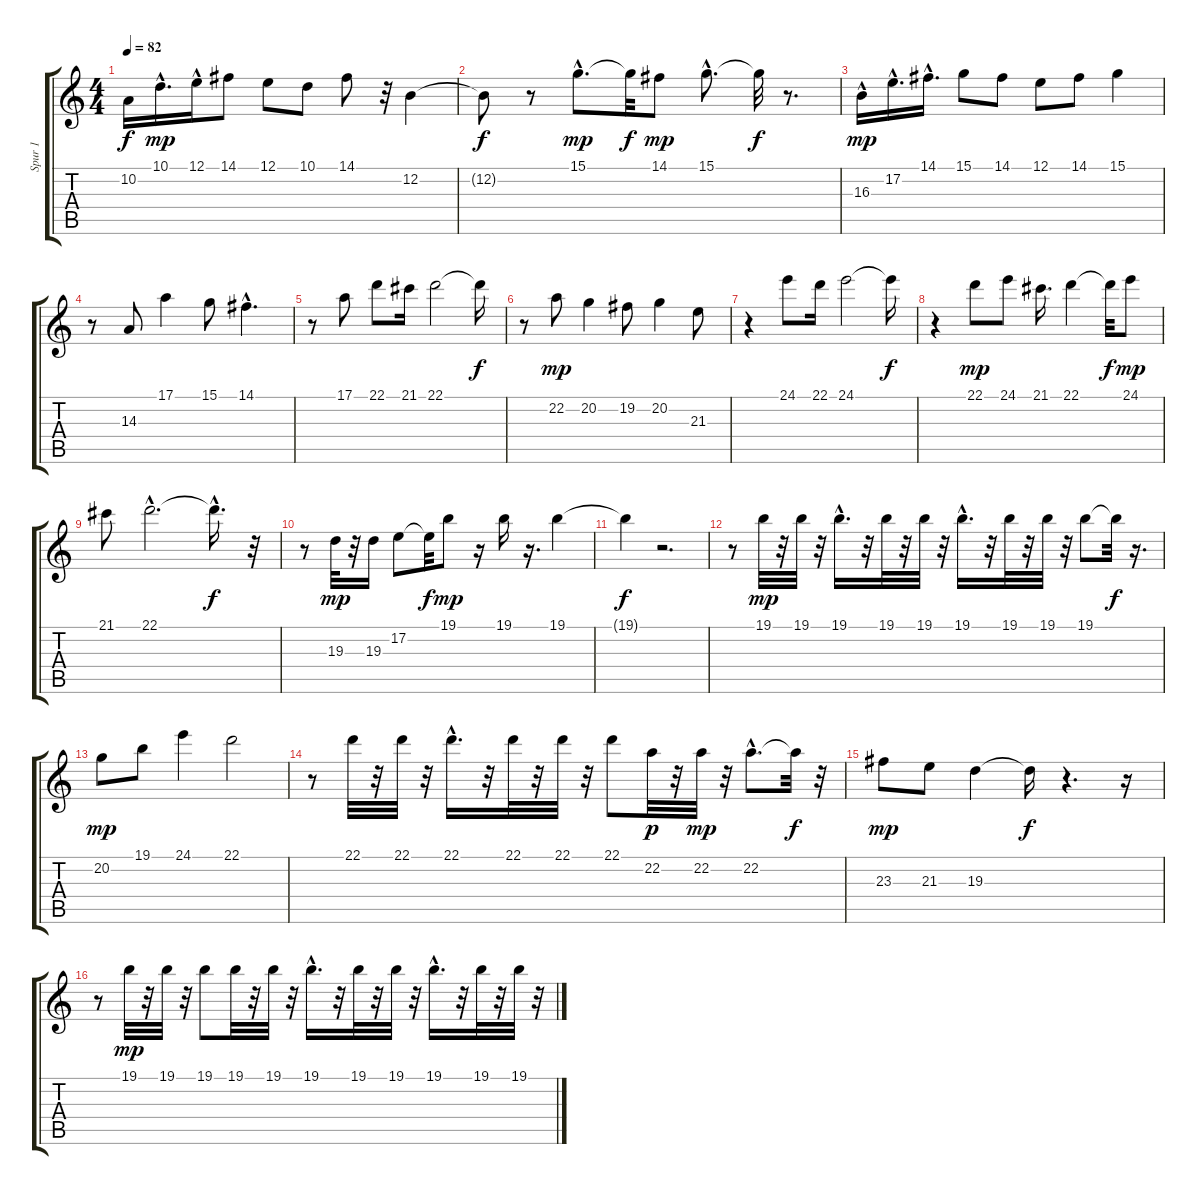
\track ("Spur 1" "Spur 1") {instrument flute}
\staff {score tabs}
\tuning (E4 B3 G3 D3 A2 E2) {hide}
\ts (4 4)
\tempo 82
\clef g2
\ks c
10.2{t}.16{dy f} 10.1{hac}.16{d dy mp} 12.1{hac}.16 14.1.8 12.1.8 10.1.8 14.1.8 r.32 12.2.4 |
12.2{t}.8{dy f} r.8 15.1{hac}.8{d dy mp} 15.1{t}.32{dy f} 14.1.8{dy mp} 15.1{hac}.8{d} 15.1{t}.32{dy f} r.8{d} |
16.3{hac}.16{dy mp} 17.2{hac}.16{d} 14.1{hac}.16{d} 15.1.8 14.1.8 12.1.8 14.1.8 15.1.4 |
r.8 14.3.8 17.1.4 15.1.8 14.1{hac}.4{d} |
r.8 17.1.8 22.1.8 21.1.16 22.1.2 22.1{t}.16{dy f} |
r.8 22.2.8{dy mp} 20.2.4 19.2.8 20.2.4 21.3.8 |
r.4 24.1.8 22.1.16 24.1.2 24.1{t}.16{dy f} |
r.4 22.1.8{dy mp} 24.1.8 21.1.16{d} 22.1.4 22.1{t}.32{dy f} 24.1.8{dy mp} |
21.1.8 22.1{hac}.2{d} 22.1{hac t}.16{d dy f} r.32 |
r.8 19.3.32{dy mp} r.32 19.3.16 17.2.8 17.2{t}.32{dy f} 19.1.8{dy mp} r.16 19.1.16 r.16{d} 19.1.4 |
19.1{t}.4{dy f} r.2{d} |
r.8 19.1.32{dy mp} r.32 19.1.32 r.32 19.1{hac}.16{d} r.32 19.1.32 r.32 19.1.32 r.32 19.1{hac}.16{d} r.32 19.1.32 r.32 19.1.32 r.32 19.1.8 19.1{t}.32{dy f} r.16{d} |
20.2.8{dy mp} 19.1.8 24.1.4 22.1.2 |
r.8 22.1.32 r.32 22.1.32 r.32 22.1{hac}.16{d} r.32 22.1.32 r.32 22.1.32 r.32 22.1.8 22.2.32{dy p} r.32 22.2.32{dy mp} r.32 22.2{hac}.8{d} 22.2{t}.32{dy f} r.32 |
23.3.8{dy mp} 21.3.8 19.3.4 19.3{t}.16{dy f} r.4{d} r.16 |
r.8 19.1.32{dy mp} r.32 19.1.32 r.32 19.1.8 19.1.32 r.32 19.1.32 r.32 19.1{hac}.16{d} r.32 19.1.32 r.32 19.1.32 r.32 19.1{hac}.16{d} r.32 19.1.32 r.32 19.1.32 r.32
